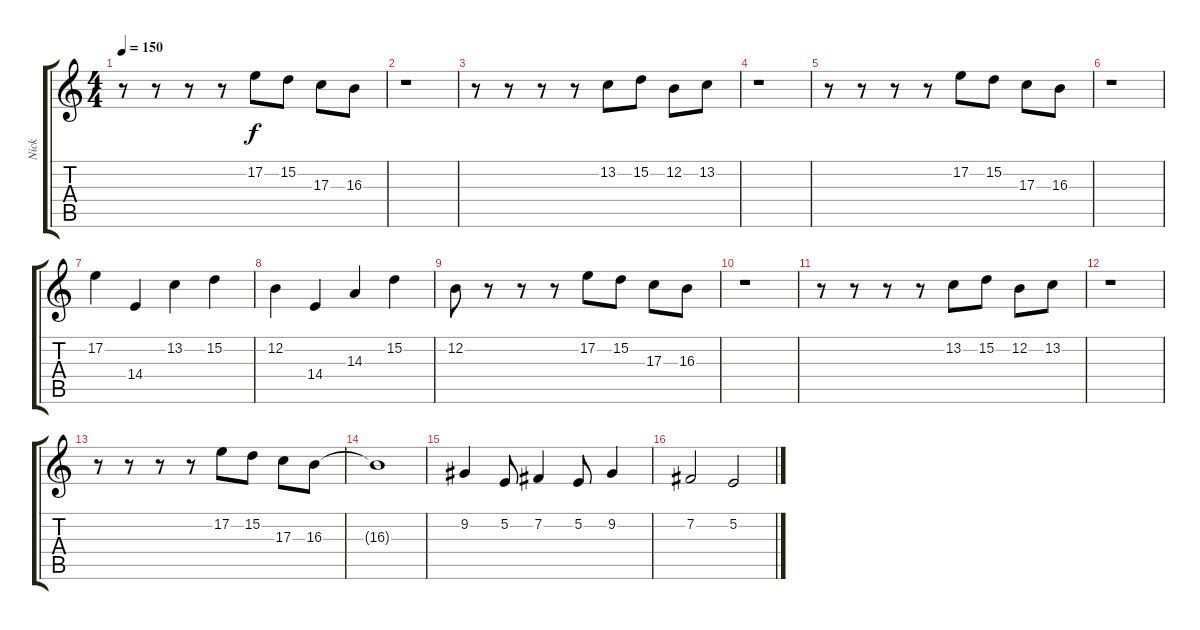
\track ("Nick" "Nick") {instrument brightacousticpiano}
\staff {score tabs}
\tuning (E4 B3 G3 D3 A2 E2) {hide}
\ts (4 4)
\tempo 150
\clef g2
\ks c
r.8{dy f} r.8 r.8 r.8 17.2.8 15.2.8 17.3.8 16.3.8 |
r.1 |
r.8 r.8 r.8 r.8 13.2.8 15.2.8 12.2.8 13.2.8 |
r.1 |
r.8 r.8 r.8 r.8 17.2.8 15.2.8 17.3.8 16.3.8 |
r.1 |
17.2.4 14.4.4 13.2.4 15.2.4 |
12.2.4 14.4.4 14.3.4 15.2.4 |
12.2.8 r.8 r.8 r.8 17.2.8 15.2.8 17.3.8 16.3.8 |
r.1 |
r.8 r.8 r.8 r.8 13.2.8 15.2.8 12.2.8 13.2.8 |
r.1 |
r.8 r.8 r.8 r.8 17.2.8 15.2.8 17.3.8 16.3.8 |
16.3{t}.1 |
9.2.4 5.2.8 7.2.4 5.2.8 9.2.4 |
7.2.2 5.2.2
